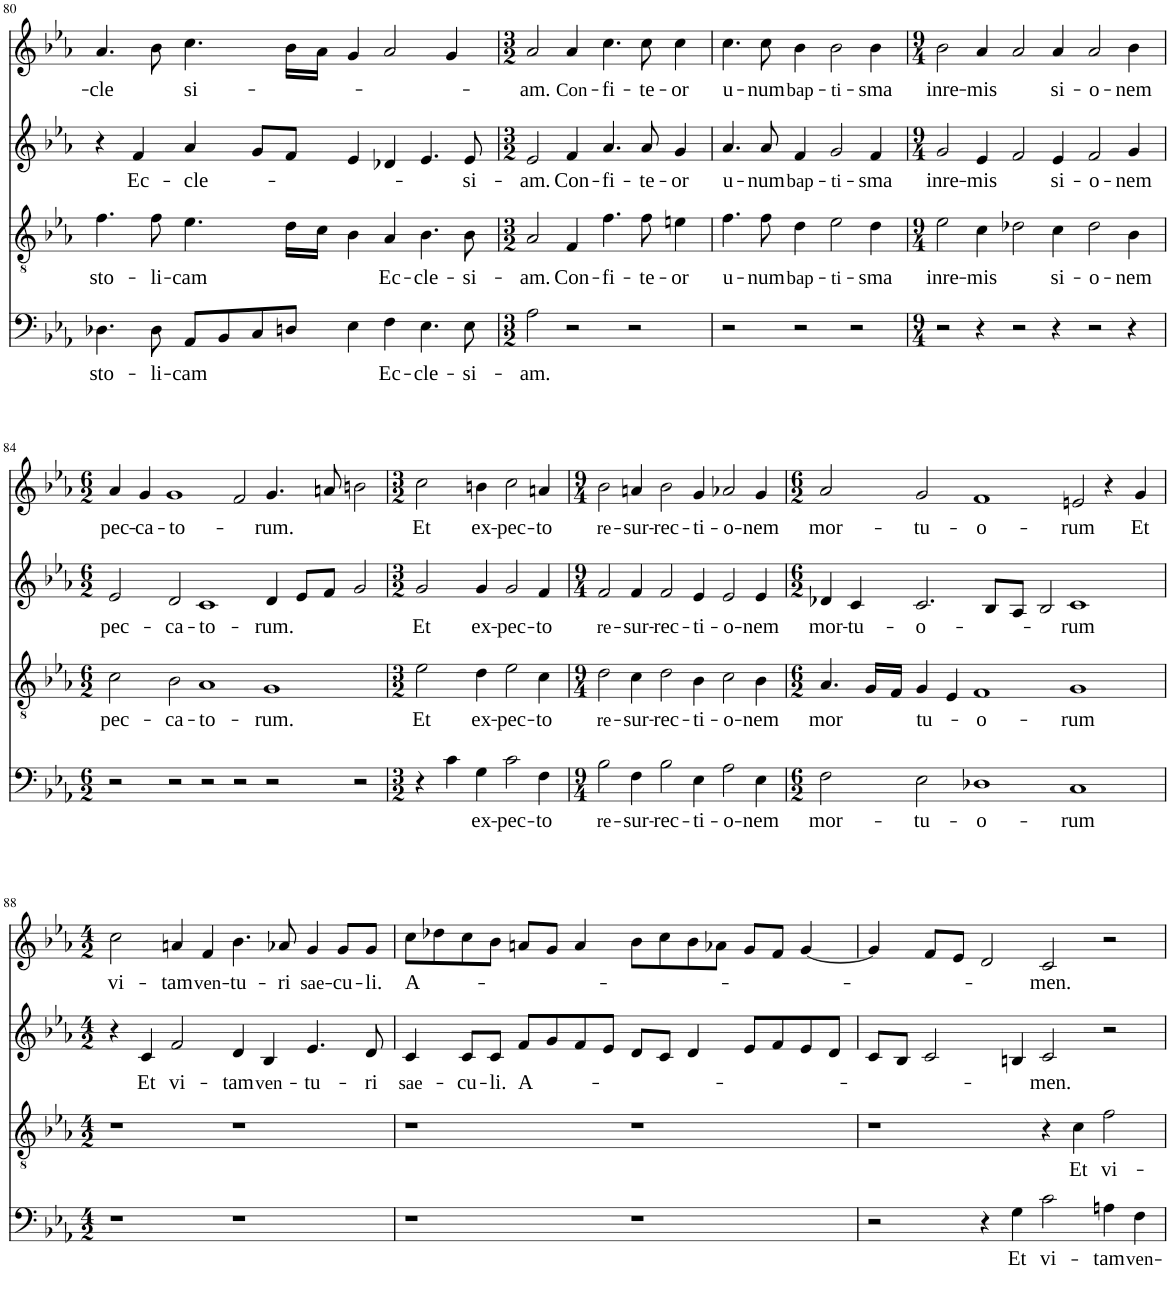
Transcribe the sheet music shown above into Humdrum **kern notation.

**kern	**text	**kern	**text	**kern	**text	**kern	**text
*part4	*part4	*part3	*part3	*part2	*part2	*part1	*part1
*staff4	*staff4	*staff3	*staff3	*staff2	*staff2	*staff1	*staff1
*I"B	*	*I"T	*	*I"A	*	*I"S	*
!!LO:PB:g=z
*clefF4	*	*clefGv2	*	*clefG2	*	*clefG2	*
*k[b-e-a-]	*	*k[b-e-a-]	*	*k[b-e-a-]	*	*k[b-e-a-]	*
*M4/2	*	*M4/2	*	*M4/2	*	*M4/2	*
=80	=80	=80	=80	=80	=80	=80	=80
!	!LO:LY:b	!	!LO:LY:b	!	!	!	!LO:LY:b
4.D-X\	-sto-	4.f\	-sto-	4r	.	4.a-/	cle
!	!	!	!	!	!LO:LY:b	!	!
.	.	.	.	4f/	Ec-	.	.
!	!LO:LY:b	!	!LO:LY:b	!	!	!	!
8D-\	li-	8f\	li-	.	.	8b-\	.
!	!LO:LY:b	!	!LO:LY:b	!	!LO:LY:b	!	!LO:LY:b
8AA-/L	cam	4.e-\	cam	4a-/	cle-	4.cc\	-si-
8BB-/	.	.	.	.	.	.	.
8C/	.	.	.	8g/L	.	.	.
8Dn/J	.	16d\LL	.	8f/J	.	16b-\LL	.
.	.	16c\JJ	.	.	.	16a-\JJ	.
4E-\	.	4B-\	.	4e-/	.	4g/	.
!	!LO:LY:b	!	!LO:LY:b	!	!	!	!
4F\	Ec-	4A-/	Ec-	4d-X/	.	2a-/	.
!	!LO:LY:b	!	!LO:LY:b	!	!	!	!
4.E-\	-cle-	4.B-\	-cle-	4.e-/	.	.	.
.	.	.	.	.	.	4g/	.
!	!LO:LY:b	!	!LO:LY:b	!	!LO:LY:b	!	!
8E-\	si-	8B-\	si-	8e-/	si-	.	.
=81	=81	=81	=81	=81	=81	=81	=81
*M3/2	*	*M3/2	*	*M3/2	*	*M3/2	*
!	!LO:LY:b	!	!LO:LY:b	!	!LO:LY:b	!	!LO:LY:b
2A-\	am.	2A-/	am.	2e-/	am.	2a-/	am.
!	!	!	!LO:LY:b	!	!LO:LY:b	!	!LO:LY:b
2r	.	4F/	Con-	4f/	Con-	4a-/	Con-
!	!	!	!LO:LY:b	!	!LO:LY:b	!	!LO:LY:b
.	.	4.f\	-fi-	4.a-/	-fi-	4.cc\	-fi-
2r	.	.	.	.	.	.	.
!	!	!	!LO:LY:b	!	!LO:LY:b	!	!LO:LY:b
.	.	8f\	-te-	8a-/	-te-	8cc\	-te-
!	!	!	!LO:LY:b	!	!LO:LY:b	!	!LO:LY:b
.	.	4en\	or	4g/	or	4cc\	or
=82	=82	=82	=82	=82	=82	=82	=82
!	!	!	!LO:LY:b	!	!LO:LY:b	!	!LO:LY:b
2r	.	4.f\	u-	4.a-/	u-	4.cc\	u-
!	!	!	!LO:LY:b	!	!LO:LY:b	!	!LO:LY:b
.	.	8f\	num	8a-/	num	8cc\	num
!	!	!	!LO:LY:b	!	!LO:LY:b	!	!LO:LY:b
2r	.	4d\	bap-	4f/	bap-	4b-\	bap-
!	!	!	!LO:LY:b	!	!LO:LY:b	!	!LO:LY:b
.	.	2e-\	-ti-	2g/	-ti-	2b-\	-ti-
2r	.	.	.	.	.	.	.
!	!	!	!LO:LY:b	!	!LO:LY:b	!	!LO:LY:b
.	.	4d\	-sma	4f/	-sma	4b-\	-sma
=83	=83	=83	=83	=83	=83	=83	=83
*M9/4	*	*M9/4	*	*M9/4	*	*M9/4	*
!	!	!	!LO:LY:b	!	!LO:LY:b	!	!LO:LY:b
2r	.	2e-\	inre-	2g/	inre-	2b-\	inre-
!	!	!	!LO:LY:b	!	!LO:LY:b	!	!LO:LY:b
4r	.	4c\	mis	4e-/	mis	4a-/	mis
2r	.	2d-X\	.	2f/	.	2a-/	.
!	!	!	!LO:LY:b	!	!LO:LY:b	!	!LO:LY:b
4r	.	4c\	-si-	4e-/	-si-	4a-/	-si-
!	!	!	!LO:LY:b	!	!LO:LY:b	!	!LO:LY:b
2r	.	2d-\	o-	2f/	o-	2a-/	o-
!	!	!	!LO:LY:b	!	!LO:LY:b	!	!LO:LY:b
4r	.	4B-\	nem	4g/	nem	4b-\	nem
!!LO:LB:g=z
=84	=84	=84	=84	=84	=84	=84	=84
*M6/2	*	*M6/2	*	*M6/2	*	*M6/2	*
!	!	!	!LO:LY:b	!	!LO:LY:b	!	!LO:LY:b
2r	.	2c\	pec-	2e-/	pec-	4a-/	pec-
!	!	!	!	!	!	!	!LO:LY:b
.	.	.	.	.	.	4g/	ca-
!	!	!	!LO:LY:b	!	!LO:LY:b	!	!LO:LY:b
2r	.	2B-\	-ca-	2d/	-ca-	1g	to-
!	!	!	!LO:LY:b	!	!LO:LY:b	!	!
2r	.	1A-	to-	1c	to-	.	.
2r	.	.	.	.	.	2f/	.
!	!	!	!LO:LY:b	!	!LO:LY:b	!	!LO:LY:b
2r	.	1G	rum.	4d/	rum.	4.g/	rum.
.	.	.	.	8e-/L	.	.	.
.	.	.	.	8f/J	.	8an/	.
2r	.	.	.	2g/	.	2bn\	.
=85	=85	=85	=85	=85	=85	=85	=85
*M3/2	*	*M3/2	*	*M3/2	*	*M3/2	*
!	!	!	!LO:LY:b	!	!LO:LY:b	!	!LO:LY:b
4r	.	2e-\	Et	2g/	Et	2cc\	Et
4c\	.	.	.	.	.	.	.
!	!LO:LY:b	!	!LO:LY:b	!	!LO:LY:b	!	!LO:LY:b
4G\	ex-	4d\	ex-	4g/	ex-	4bn\	ex-
!	!LO:LY:b	!	!LO:LY:b	!	!LO:LY:b	!	!LO:LY:b
2c\	pec-	2e-\	pec-	2g/	pec-	2cc\	pec-
!	!LO:LY:b	!	!LO:LY:b	!	!LO:LY:b	!	!LO:LY:b
4F\	-to	4c\	-to	4f/	-to	4an/	-to
=86	=86	=86	=86	=86	=86	=86	=86
*M9/4	*	*M9/4	*	*M9/4	*	*M9/4	*
!	!LO:LY:b	!	!LO:LY:b	!	!LO:LY:b	!	!LO:LY:b
2B-\	re-	2d\	re-	2f/	re-	2b-\	re-
!	!LO:LY:b	!	!LO:LY:b	!	!LO:LY:b	!	!LO:LY:b
4F\	sur-	4c\	sur-	4f/	sur-	4an/	-sur-
!	!LO:LY:b	!	!LO:LY:b	!	!LO:LY:b	!	!LO:LY:b
2B-\	rec-	2d\	rec-	2f/	rec-	2b-\	rec-
!	!LO:LY:b	!	!LO:LY:b	!	!LO:LY:b	!	!LO:LY:b
4E-\	-ti-	4B-\	-ti-	4e-/	-ti-	4g/	-ti-
!	!LO:LY:b	!	!LO:LY:b	!	!LO:LY:b	!	!LO:LY:b
2A-\	o-	2c\	o-	2e-/	o-	2a-X/	o-
!	!LO:LY:b	!	!LO:LY:b	!	!LO:LY:b	!	!LO:LY:b
4E-\	nem	4B-\	nem	4e-/	nem	4g/	nem
=87	=87	=87	=87	=87	=87	=87	=87
*M6/2	*	*M6/2	*	*M6/2	*	*M6/2	*
!	!LO:LY:b	!	!LO:LY:b	!	!LO:LY:b	!	!LO:LY:b
2F\	mor-	4.A-/	mor	4d-X/	mor-	2a-/	mor-
!	!	!	!	!	!LO:LY:b	!	!
.	.	.	.	4c/	tu-	.	.
.	.	16G/LL	.	.	.	.	.
.	.	16F/JJ	.	.	.	.	.
!	!LO:LY:b	!	!LO:LY:b	!	!LO:LY:b	!	!LO:LY:b
2E-\	-tu-	4G/	-tu-	2.c/	o-	2g/	-tu-
.	.	4E-/	.	.	.	.	.
!	!LO:LY:b	!	!LO:LY:b	!	!	!	!LO:LY:b
1D-X	o-	1F	o-	.	.	1f	o-
.	.	.	.	8B-/L	.	.	.
.	.	.	.	8A-/J	.	.	.
.	.	.	.	2B-/	.	.	.
!	!LO:LY:b	!	!LO:LY:b	!	!LO:LY:b	!	!LO:LY:b
1C	rum	1G	rum	1c	-rum	2en/	rum
.	.	.	.	.	.	4r	.
!	!	!	!	!	!	!	!LO:LY:b
.	.	.	.	.	.	4g/	Et
!!LO:LB:g=z
=88	=88	=88	=88	=88	=88	=88	=88
*M4/2	*	*M4/2	*	*M4/2	*	*M4/2	*
!	!	!	!	!	!	!	!LO:LY:b
1r	.	1r	.	4r	.	2cc\	vi-
!	!	!	!	!	!LO:LY:b	!	!
.	.	.	.	4c/	Et	.	.
!	!	!	!	!	!LO:LY:b	!	!LO:LY:b
.	.	.	.	2f/	vi-	4an/	tam
!	!	!	!	!	!	!	!LO:LY:b
.	.	.	.	.	.	4f/	ven-
!	!	!	!	!	!LO:LY:b	!	!LO:LY:b
1r	.	1r	.	4d/	tam	4.b-\	-tu-
!	!	!	!	!	!LO:LY:b	!	!
.	.	.	.	4B-/	ven-	.	.
!	!	!	!	!	!	!	!LO:LY:b
.	.	.	.	.	.	8a-X/	ri
!	!	!	!	!	!LO:LY:b	!	!LO:LY:b
.	.	.	.	4.e-/	-tu-	4g/	sae-
!	!	!	!	!	!	!	!LO:LY:b
.	.	.	.	.	.	8g/L	-cu-
!	!	!	!	!	!LO:LY:b	!	!LO:LY:b
.	.	.	.	8d/	ri	8g/J	li.
=89	=89	=89	=89	=89	=89	=89	=89
!	!	!	!	!	!LO:LY:b	!	!LO:LY:b
1r	.	1r	.	4c/	sae-	8cc\L	A-
.	.	.	.	.	.	8dd-X\	.
!	!	!	!	!	!LO:LY:b	!	!
.	.	.	.	8c/L	-cu-	8cc\	.
!	!	!	!	!	!LO:LY:b	!	!
.	.	.	.	8c/J	li.	8b-\J	.
!	!	!	!	!	!LO:LY:b	!	!
.	.	.	.	8f/L	A-	8an/L	.
.	.	.	.	8g/	.	8g/J	.
.	.	.	.	8f/	.	4a/	.
.	.	.	.	8e-/J	.	.	.
1r	.	1r	.	8d/L	.	8b-\L	.
.	.	.	.	8c/J	.	8cc\	.
.	.	.	.	4d/	.	8b-\	.
.	.	.	.	.	.	8a-X\J	.
.	.	.	.	8e-/L	.	8g/L	.
.	.	.	.	8f/	.	8f/J	.
.	.	.	.	8e-/	.	[4g/	.
.	.	.	.	8d/J	.	.	.
=90	=90	=90	=90	=90	=90	=90	=90
2r	.	1r	.	8c/L	.	4g/]	.
.	.	.	.	8B-/J	.	.	.
.	.	.	.	2c/	.	8f/L	.
.	.	.	.	.	.	8e-/J	.
4r	.	.	.	.	.	2d/	.
!	!LO:LY:b	!	!	!	!	!	!
4G\	Et	.	.	4Bn/	.	.	.
!	!LO:LY:b	!	!	!	!LO:LY:b	!	!LO:LY:b
2c\	vi-	4r	.	2c/	men.	2c/	men.
!	!	!	!LO:LY:b	!	!	!	!
.	.	4c\	Et	.	.	.	.
!	!LO:LY:b	!	!LO:LY:b	!	!	!	!
4An\	tam	2f\	vi-	2r	.	2r	.
!	!LO:LY:b	!	!	!	!	!	!
4F\	ven-	.	.	.	.	.	.
=	=	=	=	=	=	=	=
*-	*-	*-	*-	*-	*-	*-	*-
